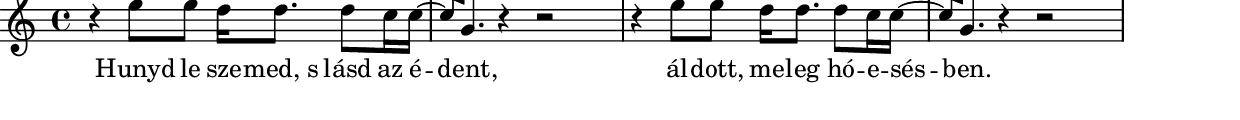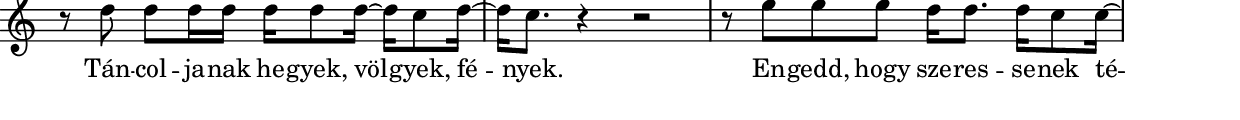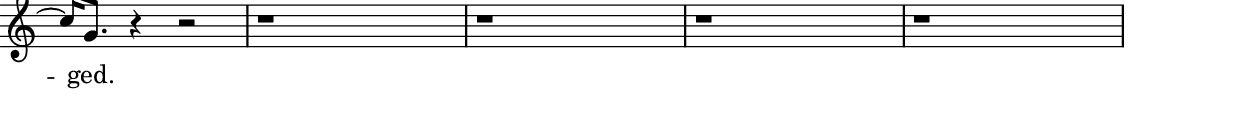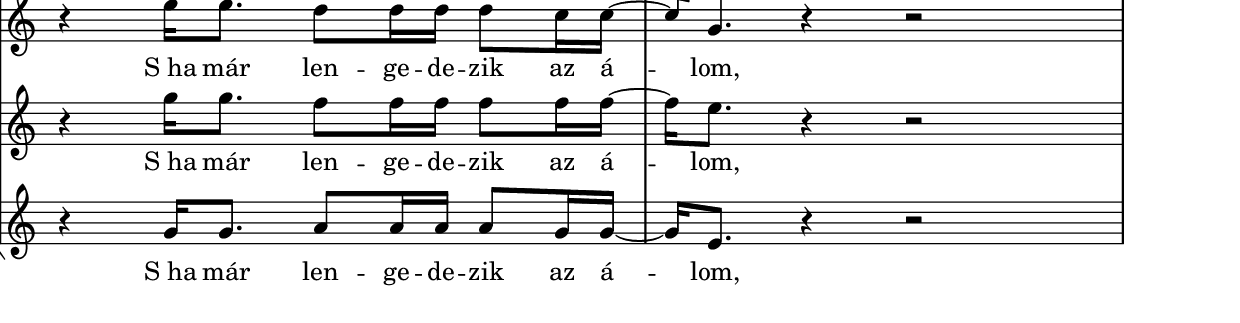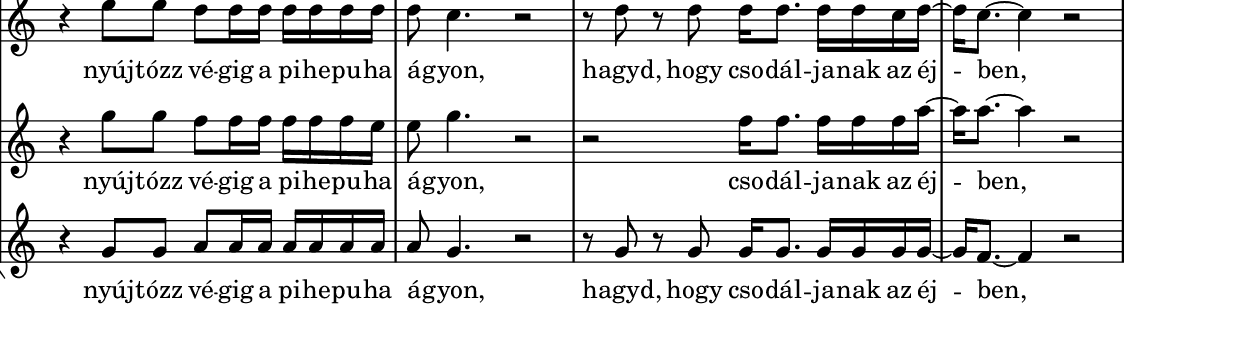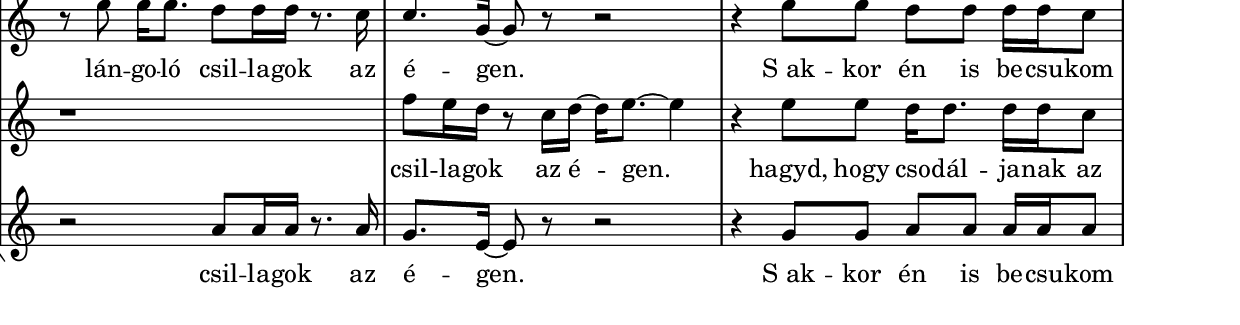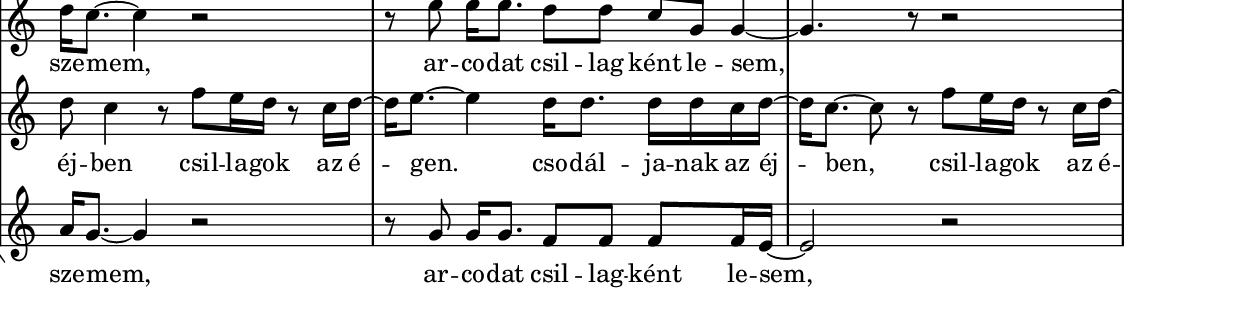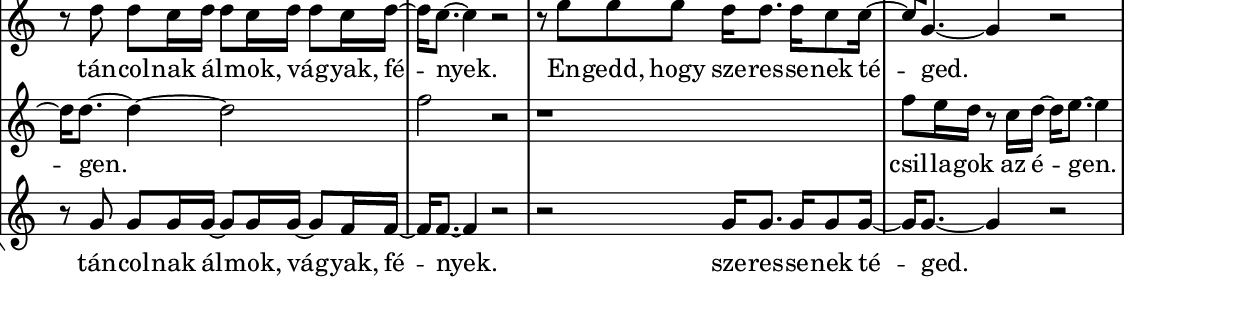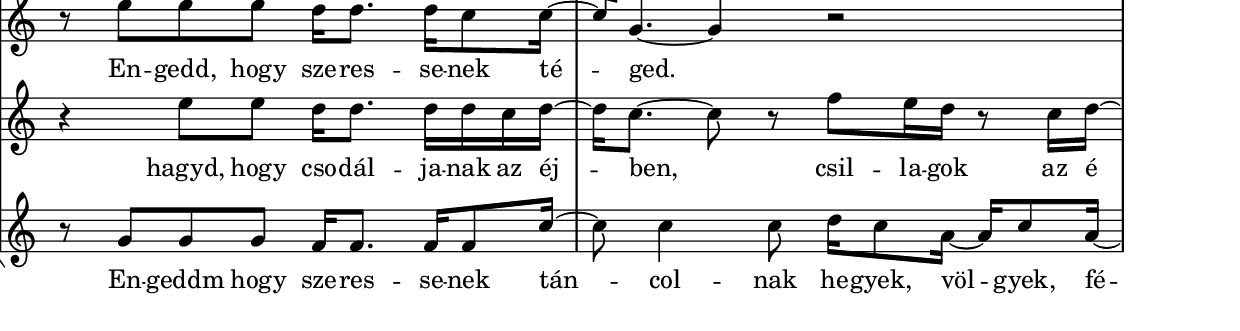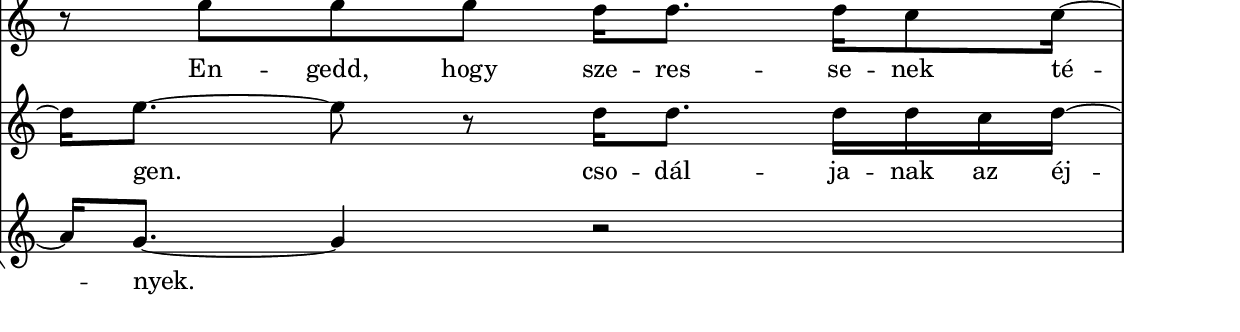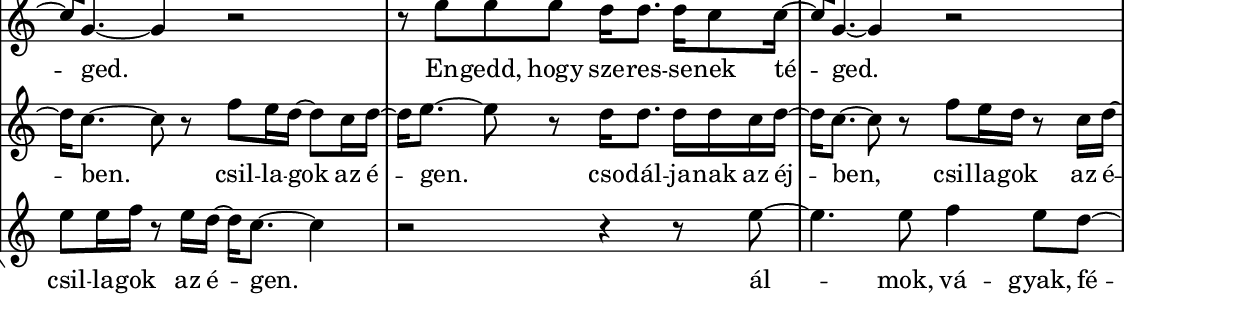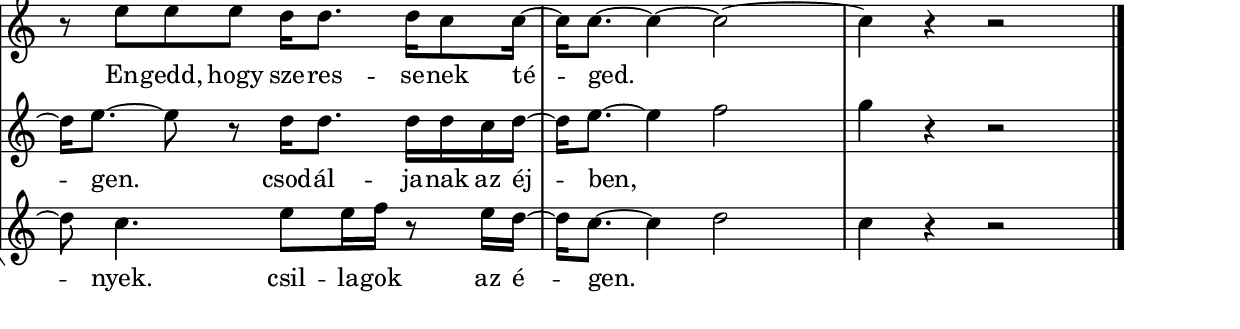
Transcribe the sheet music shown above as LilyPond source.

% MusicXML to Lilypond converter by Kovi

szovegAAA = \lyricmode {  "Hunyd" "le" "sze" -- "med, s" "lásd" "az" "é" -- "dent," "ál" -- "dott," "me" -- "leg" "hó" -- "e" -- "sés" -- "ben." "Tán" -- "col" -- "ja" -- "nak" "he" -- "gyek," "völ" -- "gyek," "fé" -- "nyek." "En" -- "gedd," "hogy" "sze" -- "res" -- "se" -- "nek" "té" -- "ged." "S ha" "már" "len" -- "ge" -- "de" -- "zik" "az" "á" -- "lom," "nyúj" -- "tózz" "vé" -- "gig" "a" "pi" -- "he" -- "pu" -- "ha" "á" -- "gyon," "hagyd," "hogy" "cso" -- "dál" -- "ja" -- "nak" "az" "éj" -- "ben," "lán" -- "go" -- "ló" "csil" -- "la" -- "gok" "az" "é" -- "gen." "S ak" -- "kor" "én" "is" "be" -- "csu" -- "kom" "sze" -- "mem," "ar" -- "co" -- "dat" "csil" -- "lag" "ként" "le" -- "sem," "tán" -- "col" -- "nak" "ál" -- "mok," "vá" -- "gyak," "fé" -- "nyek." "En" -- "gedd," "hogy" "sze" -- "res" -- "se" -- "nek" "té" -- "ged." "En" -- "gedd," "hogy" "sze" -- "res" -- "se" -- "nek" "té" -- "ged." "En" -- "gedd," "hogy" "sze" -- "res" -- "se" -- "nek" "té" -- "ged." "En" -- "gedd," "hogy" "sze" -- "res" -- "se" -- "nek" "té" -- "ged." "En" -- "gedd," "hogy" "sze" -- "res" -- "se" -- "nek" "té" -- "ged."  }

szovegBAA = \lyricmode {  "S ha" "már" "len" -- "ge" -- "de" -- "zik" "az" "á" -- "lom," "nyúj" -- "tózz" "vé" -- "gig" "a" "pi" -- "he" -- "pu" -- "ha" "á" -- "gyon," "cso" -- "dál" -- "ja" -- "nak" "az" "éj" -- "ben," "csil" -- "la" -- "gok" "az" "é" -- "gen." "hagyd," "hogy" "cso" -- "dál" -- "ja" -- "nak" "az" "éj" -- "ben" "csil" -- "la" -- "gok" "az" "é" -- "gen." "cso" -- "dál" -- "ja" -- "nak" "az" "éj" -- "ben," "csil" -- "la" -- "gok" "az" "é" -- "gen."  \skip 4 "csil" -- "la" -- "gok" "az" "é" -- "gen." "hagyd," "hogy" "cso" -- "dál" -- "ja" -- "nak" "az" "éj" -- "ben," "csil" -- "la" -- "gok" "az" "é" "gen." "cso" -- "dál" -- "ja" -- "nak" "az" "éj" -- "ben." "csil" -- "la" -- "gok" "az" "é" -- "gen." "cso" -- "dál" -- "ja" -- "nak" "az" "éj" -- "ben," "csil" -- "la" -- "gok" "az" "é" -- "gen." "csod" -- "ál" -- "ja" -- "nak" "az" "éj" -- "ben,"  \skip 4  }

szovegCAA = \lyricmode {  "S ha" "már" "len" -- "ge" -- "de" -- "zik" "az" "á" -- "lom," "nyúj" -- "tózz" "vé" -- "gig" "a" "pi" -- "he" -- "pu" -- "ha" "á" -- "gyon," "hagyd," "hogy" "cso" -- "dál" -- "ja" -- "nak" "az" "éj" -- "ben," "csil" -- "la" -- "gok" "az" "é" -- "gen." "S ak" -- "kor" "én" "is" "be" -- "csu" -- "kom" "sze" -- "mem," "ar" -- "co" -- "dat" "csil" -- "lag" -- "ként" "le" -- "sem," "tán" -- "col" -- "nak" "ál" -- "mok," "vá" -- "gyak," "fé" -- "nyek." "sze" -- "res" -- "se" -- "nek" "té" -- "ged." "En" -- "geddm" "hogy" "sze" -- "res" -- "se" -- "nek" "tán" -- "col" -- "nak" "he" -- "gyek," "völ" -- "gyek," "fé" -- "nyek." "csil" -- "la" -- "gok" "az" "é" -- "gen." "ál" -- "mok," "vá" -- "gyak," "fé" -- "nyek." "csil" -- "la" -- "gok" "az" "é" -- "gen."  \skip 4  }

% Analyzing...
% 3 parts
% 1 Staff
% forceBassClefActive = 
melody = {
\new StaffGroup <<
% 1 Staff
% 217 notes in the part
% 1 voices

\new Staff
\new Voice {
% 217 notes
% 37 mesaures

% Measure 1
\clef "treble"
\key c \major
\time 4/4 
r4 e''8 e''8 d''16 d''8. d''8 c''16 c''16~ 
% Measure 2
c''16 g'8. r4 r2 
% Measure 3
r4 e''8 e''8 d''16 d''8. d''8 c''16 c''16~ 
% Measure 4
c''16 g'8. r4 r2 
% Measure 5
\break
r8 d''8 d''8 d''16 d''16 d''16 d''8 d''16~ d''16 c''8 d''16~ 
% Measure 6
d''16 c''8. r4 r2 
% Measure 7
r8 e''8 e''8 e''8 d''16 d''8. d''16 c''8 c''16~ 
% Measure 8
c''16 g'8. r4 r2 
% Measure 9
r1 
% Measure 10
r1 
% Measure 11
r1 
% Measure 12
r1 
% Measure 13
\break
r4 e''16 e''8. d''8 d''16 d''16 d''8 c''16 c''16~ 
% Measure 14
c''16 g'8. r4 r2 
% Measure 15
\break
r4 e''8 e''8 d''8 d''16 d''16 d''16 d''16 d''16 d''16 
% Measure 16
d''8 c''4. r2 
% Measure 17
r8 d''8 r8 d''8 d''16 d''8. d''16 d''16 c''16 d''16~ 
% Measure 18
d''16 c''8.~ c''4 r2 
% Measure 19
\break
r8 e''8 e''16 e''8. d''8 d''16 d''16 r8. c''16 
% Measure 20
c''8. g'16~ g'8 r8 r2 
% Measure 21
r4 e''8 e''8 d''8 d''8 d''16 d''16 c''8 
% Measure 22
\break
d''16 c''8.~ c''4 r2 
% Measure 23
r8 e''8 e''16 e''8. d''8 d''8 c''16 g'16 g'8~ 
% Measure 24
g'4. r8 r2 
% Measure 25
\break
r8 d''8 d''8 c''16 d''16~ d''8 c''16 d''16~ d''8 c''16 d''16~ 
% Measure 26
d''16 c''8.~ c''4 r2 
% Measure 27
r8 e''8 e''8 e''8 d''16 d''8. d''16 c''8 c''16~ 
% Measure 28
c''16 g'8.~ g'4 r2 
% Measure 29
\break
r8 e''8 e''8 e''8 d''16 d''8. d''16 c''8 c''16~ 
% Measure 30
c''16 g'8.~ g'4 r2 
% Measure 31
r8 e''8 e''8 e''8 d''16 d''8. d''16 c''8 c''16~ 
% Measure 32
\break
c''16 g'8.~ g'4 r2 
% Measure 33
r8 e''8 e''8 e''8 d''16 d''8. d''16 c''8 c''16~ 
% Measure 34
c''16 g'8.~ g'4 r2 
% Measure 35
\break
r8 e''8 e''8 e''8 d''16 d''8. d''16 c''8 c''16~ 
% Measure 36
c''16 c''8.~ c''4~ c''2~ 
% Measure 37
c''4 r4 r2 \bar "|." 
} % voice
\addlyrics { \szovegAAA }

% 1 Staff
% 187 notes in the part
% 1 voices

\new Staff
\new Voice {
% 187 notes
% 37 mesaures

% Measure 1
\clef "treble"
\key c \major
\time 4/4 
r1 
% Measure 2
r1 
% Measure 3
r1 
% Measure 4
r1 
% Measure 5
\break
r1 
% Measure 6
r1 
% Measure 7
r1 
% Measure 8
r1 
% Measure 9
r1 
% Measure 10
r1 
% Measure 11
r1 
% Measure 12
r1 
% Measure 13
\break
r4 g''16 g''8. f''8 f''16 f''16 f''8 f''16 f''16~ 
% Measure 14
f''16 e''8. r4 r2 
% Measure 15
\break
r4 g''8 g''8 f''8 f''16 f''16 f''16 f''16 f''16 e''16 
% Measure 16
e''8 g''4. r2 
% Measure 17
r2 f''16 f''8. f''16 f''16 f''16 a''16~ 
% Measure 18
a''16 a''8.~ a''4 r2 
% Measure 19
\break
r1 
% Measure 20
f''8 e''16 d''16 r8 c''16 d''16~ d''16 e''8.~ e''4 
% Measure 21
r4 e''8 e''8 d''16 d''8. d''16 d''16 c''8 
% Measure 22
\break
d''8 c''4 r8 f''8 e''16 d''16 r8 c''16 d''16~ 
% Measure 23
d''16 e''8.~ e''4 d''16 d''8. d''16 d''16 c''16 d''16~ 
% Measure 24
d''16 c''8.~ c''8 r8 f''8 e''16 d''16 r8 c''16 d''16~ 
% Measure 25
\break
d''16 d''8.~ d''4~ d''2 
% Measure 26
f''2 r2 
% Measure 27
r1 
% Measure 28
f''8 e''16 d''16 r8 c''16 d''16~ d''16 e''8.~ e''4 
% Measure 29
\break
r4 e''8 e''8 d''16 d''8. d''16 d''16 c''16 d''16~ 
% Measure 30
d''16 c''8.~ c''8 r8 f''8 e''16 d''16 r8 c''16 d''16~ 
% Measure 31
d''16 e''8.~ e''8 r8 d''16 d''8. d''16 d''16 c''16 d''16~ 
% Measure 32
\break
d''16 c''8.~ c''8 r8 f''8 e''16 d''16~ d''8 c''16 d''16~ 
% Measure 33
d''16 e''8.~ e''8 r8 d''16 d''8. d''16 d''16 c''16 d''16~ 
% Measure 34
d''16 c''8.~ c''8 r8 f''8 e''16 d''16 r8 c''16 d''16~ 
% Measure 35
\break
d''16 e''8.~ e''8 r8 d''16 d''8. d''16 d''16 c''16 d''16~ 
% Measure 36
d''16 e''8.~ e''4 f''2 
% Measure 37
g''4 r4 r2 \bar "|." 
} % voice
\addlyrics { \szovegBAA }

% 1 Staff
% 166 notes in the part
% 1 voices

\new Staff
\new Voice {
% 166 notes
% 37 mesaures

% Measure 1
\clef "treble"
\key c \major
\time 4/4 
r1 
% Measure 2
r1 
% Measure 3
r1 
% Measure 4
r1 
% Measure 5
\break
r1 
% Measure 6
r1 
% Measure 7
r1 
% Measure 8
r1 
% Measure 9
r1 
% Measure 10
r1 
% Measure 11
r1 
% Measure 12
r1 
% Measure 13
\break
r4 g'16 g'8. a'8 a'16 a'16 a'8 g'16 g'16~ 
% Measure 14
g'16 e'8. r4 r2 
% Measure 15
\break
r4 g'8 g'8 a'8 a'16 a'16 a'16 a'16 a'16 a'16 
% Measure 16
a'8 g'4. r2 
% Measure 17
r8 g'8 r8 g'8 g'16 g'8. g'16 g'16 g'16 g'16~ 
% Measure 18
g'16 f'8.~ f'4 r2 
% Measure 19
\break
r2 a'8 a'16 a'16 r8. a'16 
% Measure 20
g'8. e'16~ e'8 r8 r2 
% Measure 21
r4 g'8 g'8 a'8 a'8 a'16 a'16 a'8 
% Measure 22
\break
a'16 g'8.~ g'4 r2 
% Measure 23
r8 g'8 g'16 g'8. f'8 f'8 f'8 f'16 e'16~ 
% Measure 24
e'2 r2 
% Measure 25
\break
r8 g'8 g'8 g'16 g'16~ g'8 g'16 g'16~ g'8 f'16 f'16~ 
% Measure 26
f'16 f'8.~ f'4 r2 
% Measure 27
r2 g'16 g'8. g'16 g'8 g'16~ 
% Measure 28
g'16 g'8.~ g'4 r2 
% Measure 29
\break
r8 g'8 g'8 g'8 f'16 f'8. f'16 f'8 c''16~ 
% Measure 30
c''8 c''4 c''8 d''16 c''8 a'16~ a'16 c''8 a'16~ 
% Measure 31
a'16 g'8.~ g'4 r2 
% Measure 32
\break
e''8 e''16 f''16 r8 e''16 d''16~ d''16 c''8.~ c''4 
% Measure 33
r2 r4 r8 e''8~ 
% Measure 34
e''4. e''8 f''4 e''8 d''8~ 
% Measure 35
\break
d''8 c''4. e''8 e''16 f''16 r8 e''16 d''16~ 
% Measure 36
d''16 c''8.~ c''4 d''2 
% Measure 37
c''4 r4 r2 \bar "|." 
} % voice
\addlyrics { \szovegCAA }

>>
} % melody


harmonies = \chordmode {
% 62 chords
\germanChords
c4 s4 d4:m s4 c4 s4 d4:m s4 c4 s4 d4:m s4 c4 s4 d4:m s4 b4 s4 s4 s4 f4 s4 s4 s4 c4 s4 s4 d4:m c4 s4 s4 s4 f4:7 s4 s4 s4 c4 s4 s4 s4 f4:7 s4 s4 s4 c4 s4 s4 s4 c4 s4 d4:m s4 c4 s4 d4:m s4 c4 s4 d4:m s4 c4 s4 s4 s4 bes4 s4 s4 s4 f4 s4 s4 s4 c4 s4 d4:m s4 c4 s4 d4:m s4 c4 s4 d4:m s4 c4 s4 d4:m s4 c4 s4 d4:m s4 c4 s4 d4:m s4 bes4 s4 s4 s4 f4 s4 s4 s4 c4 s4 s16 d4:m s8. c4 s4 d4:m s4 c4 s4 d4:m s4 c4 s4 d4:m s4 c4 s4 d4:m s4 c4 s4 d4:m s4 c4 s4 d4:m s4 c4 s4 d4:m s4 c4 s4 d4:m s4 c4 s4 f4:9 s4 c4:7 s4 c4
}

\include "../../definitions.ly"
